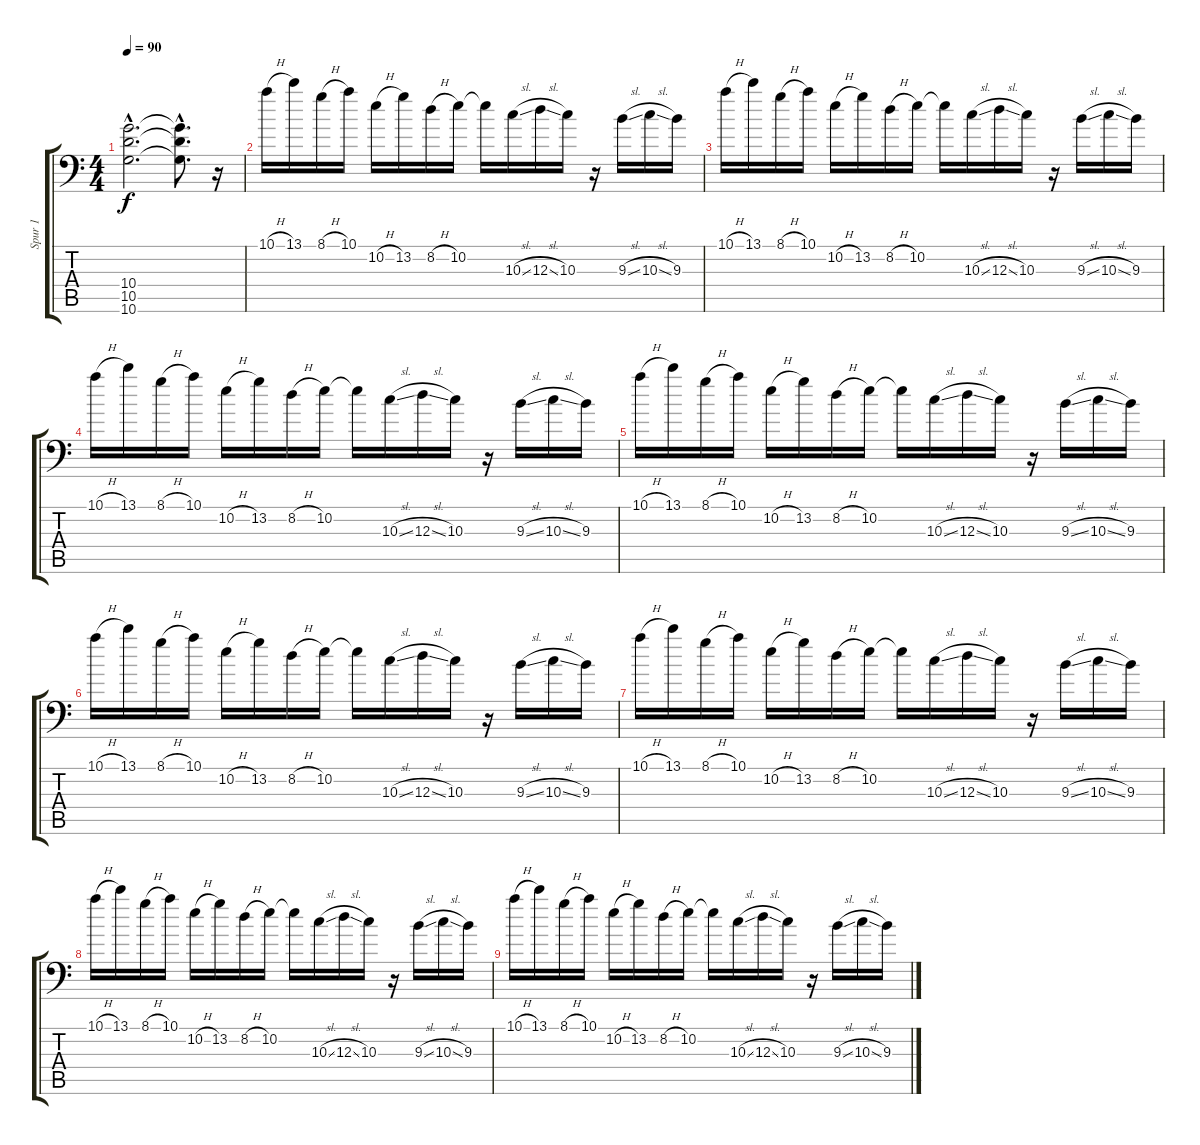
\track ("Spur 1" "Spur 1") {instrument distortionguitar}
\staff {score tabs}
\tuning (B3 Gb3 D3 A2 E2 A1) {hide}
\ts (4 4)
\tempo 90
\clef f4
\ks c
(10.4{hac} 10.5{hac} 10.6{hac}).2{d dy f} (10.4{hac t} 10.5{hac t} 10.6{hac t}).8{d} r.16 |
10.1{h}.16 13.1.16 8.1{h}.16 10.1.16 10.2{h}.16 13.2.16 8.2{h}.16 10.2.16 10.2{t}.16 10.3{sl}.16 12.3{sl}.16 10.3.16 r.16 9.3{sl}.16 10.3{sl}.16 9.3.16 |
10.1{h}.16 13.1.16 8.1{h}.16 10.1.16 10.2{h}.16 13.2.16 8.2{h}.16 10.2.16 10.2{t}.16 10.3{sl}.16 12.3{sl}.16 10.3.16 r.16 9.3{sl}.16 10.3{sl}.16 9.3.16 |
10.1{h}.16 13.1.16 8.1{h}.16 10.1.16 10.2{h}.16 13.2.16 8.2{h}.16 10.2.16 10.2{t}.16 10.3{sl}.16 12.3{sl}.16 10.3.16 r.16 9.3{sl}.16 10.3{sl}.16 9.3.16 |
10.1{h}.16 13.1.16 8.1{h}.16 10.1.16 10.2{h}.16 13.2.16 8.2{h}.16 10.2.16 10.2{t}.16 10.3{sl}.16 12.3{sl}.16 10.3.16 r.16 9.3{sl}.16 10.3{sl}.16 9.3.16 |
10.1{h}.16 13.1.16 8.1{h}.16 10.1.16 10.2{h}.16 13.2.16 8.2{h}.16 10.2.16 10.2{t}.16 10.3{sl}.16 12.3{sl}.16 10.3.16 r.16 9.3{sl}.16 10.3{sl}.16 9.3.16 |
10.1{h}.16 13.1.16 8.1{h}.16 10.1.16 10.2{h}.16 13.2.16 8.2{h}.16 10.2.16 10.2{t}.16 10.3{sl}.16 12.3{sl}.16 10.3.16 r.16 9.3{sl}.16 10.3{sl}.16 9.3.16 |
10.1{h}.16 13.1.16 8.1{h}.16 10.1.16 10.2{h}.16 13.2.16 8.2{h}.16 10.2.16 10.2{t}.16 10.3{sl}.16 12.3{sl}.16 10.3.16 r.16 9.3{sl}.16 10.3{sl}.16 9.3.16 |
10.1{h}.16 13.1.16 8.1{h}.16 10.1.16 10.2{h}.16 13.2.16 8.2{h}.16 10.2.16 10.2{t}.16 10.3{sl}.16 12.3{sl}.16 10.3.16 r.16 9.3{sl}.16 10.3{sl}.16 9.3.16
